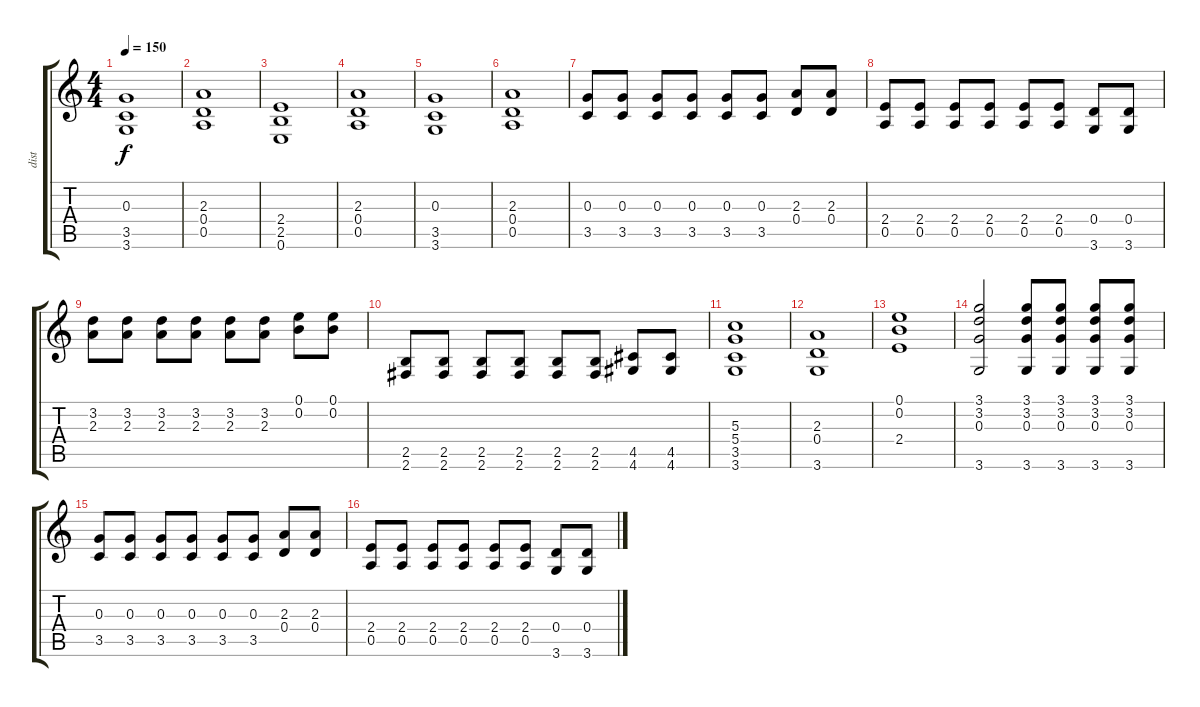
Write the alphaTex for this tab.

\track ("dist" "dist") {instrument distortionguitar}
\staff {score tabs}
\tuning (E4 B3 G3 D3 A2 E2) {hide}
\ts (4 4)
\tempo 150
\clef g2
\ks c
(0.3 3.5 3.6).1{dy f} |
(2.3 0.4 0.5).1 |
(2.4 2.5 0.6).1 |
(2.3 0.4 0.5).1 |
(0.3 3.5 3.6).1 |
(2.3 0.4 0.5).1 |
(0.3 3.5).8 (0.3 3.5).8 (0.3 3.5).8 (0.3 3.5).8 (0.3 3.5).8 (0.3 3.5).8 (2.3 0.4).8 (2.3 0.4).8 |
(2.4 0.5).8 (2.4 0.5).8 (2.4 0.5).8 (2.4 0.5).8 (2.4 0.5).8 (2.4 0.5).8 (0.4 3.6).8 (0.4 3.6).8 |
(3.2 2.3).8 (3.2 2.3).8 (3.2 2.3).8 (3.2 2.3).8 (3.2 2.3).8 (3.2 2.3).8 (0.1 0.2).8 (0.1 0.2).8 |
(2.5 2.6).8 (2.5 2.6).8 (2.5 2.6).8 (2.5 2.6).8 (2.5 2.6).8 (2.5 2.6).8 (4.5 4.6).8 (4.5 4.6).8 |
(5.3 5.4 3.5 3.6).1 |
(2.3 0.4 3.6).1 |
(0.1 0.2 2.4).1 |
(3.1 3.2 0.3 3.6).2 (3.1 3.2 0.3 3.6).8 (3.1 3.2 0.3 3.6).8 (3.1 3.2 0.3 3.6).8 (3.1 3.2 0.3 3.6).8 |
(0.3 3.5).8 (0.3 3.5).8 (0.3 3.5).8 (0.3 3.5).8 (0.3 3.5).8 (0.3 3.5).8 (2.3 0.4).8 (2.3 0.4).8 |
(2.4 0.5).8 (2.4 0.5).8 (2.4 0.5).8 (2.4 0.5).8 (2.4 0.5).8 (2.4 0.5).8 (0.4 3.6).8 (0.4 3.6).8
